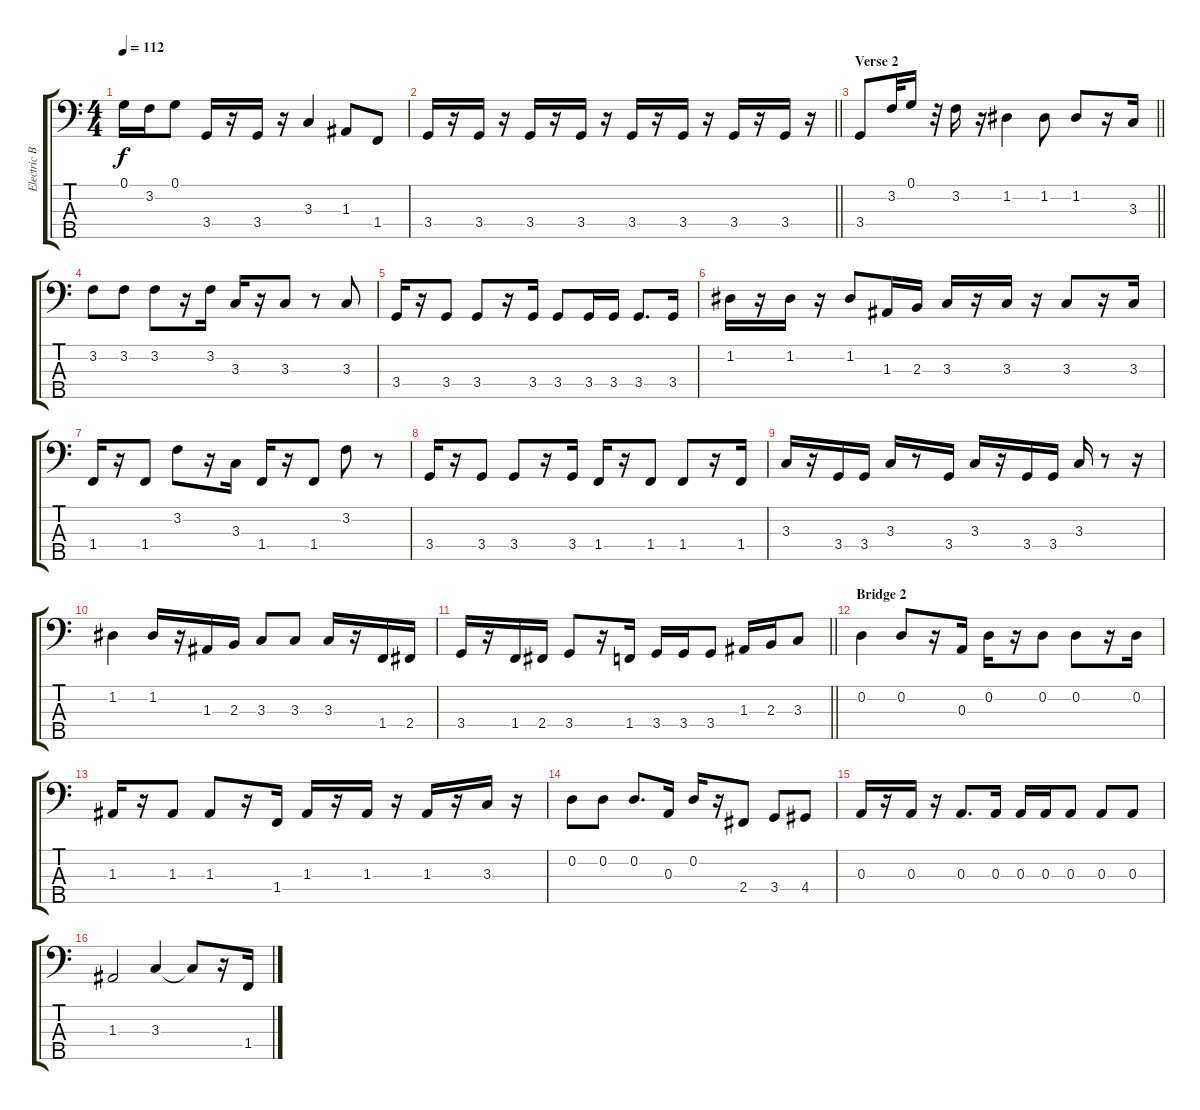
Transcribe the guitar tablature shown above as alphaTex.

\track ("Electric Bass" "Electric B") {instrument electricbasspick}
\staff {score tabs}
\tuning (G2 D2 A1 E1 B0) {hide}
\ts (4 4)
\tempo 112
\clef f4
\ks c
0.1.16{dy f} 3.2.16 0.1.8 3.4.16 r.16 3.4.16 r.16 3.3.4 1.3.8 1.4.8 |
\barLineRight lightlight
3.4.16 r.16 3.4.16 r.16 3.4.16 r.16 3.4.16 r.16 3.4.16 r.16 3.4.16 r.16 3.4.16 r.16 3.4.16 r.16 |
\section ("" "Verse 2")
\barLineRight lightlight
3.4.8 3.2.32 0.1.16 r.32 3.2.16 r.16 1.2.4 1.2.8 1.2.8 r.16 3.3.16 |
3.2.8 3.2.8 3.2.8 r.16 3.2.16 3.3.16 r.16 3.3.8 r.8 3.3.8 |
3.4.16 r.16 3.4.8 3.4.8 r.16 3.4.16 3.4.8 3.4.16 3.4.16 3.4.8{d} 3.4.16 |
1.2.16 r.16 1.2.16 r.16 1.2.8 1.3.16 2.3.16 3.3.16 r.16 3.3.16 r.16 3.3.8 r.16 3.3.16 |
1.4.16 r.16 1.4.8 3.2.8 r.16 3.3.16 1.4.16 r.16 1.4.8 3.2.8 r.8 |
3.4.16 r.16 3.4.8 3.4.8 r.16 3.4.16 1.4.16 r.16 1.4.8 1.4.8 r.16 1.4.16 |
3.3.16 r.16 3.4.16 3.4.16 3.3.16 r.8 3.4.16 3.3.16 r.16 3.4.16 3.4.16 3.3.16 r.8 r.16 |
1.2.4 1.2.16 r.16 1.3.16 2.3.16 3.3.8 3.3.8 3.3.16 r.16 1.4.16 2.4.16 |
\barLineRight lightlight
3.4.16 r.16 1.4.16 2.4.16 3.4.8 r.16 1.4.16 3.4.16 3.4.16 3.4.8 1.3.16 2.3.16 3.3.8 |
\section ("" "Bridge 2")
0.2.4 0.2.8 r.16 0.3.16 0.2.16 r.16 0.2.8 0.2.8 r.16 0.2.16 |
1.3.16 r.16 1.3.8 1.3.8 r.16 1.4.16 1.3.16 r.16 1.3.16 r.16 1.3.16 r.16 3.3.16 r.16 |
0.2.8 0.2.8 0.2.8{d} 0.3.16 0.2.16 r.16 2.4.8 3.4.8 4.4.8 |
0.3.16 r.16 0.3.16 r.16 0.3.8{d} 0.3.16 0.3.16 0.3.16 0.3.8 0.3.8 0.3.8 |
1.3.2 3.3.4 3.3{t}.8 r.16 1.4.16
